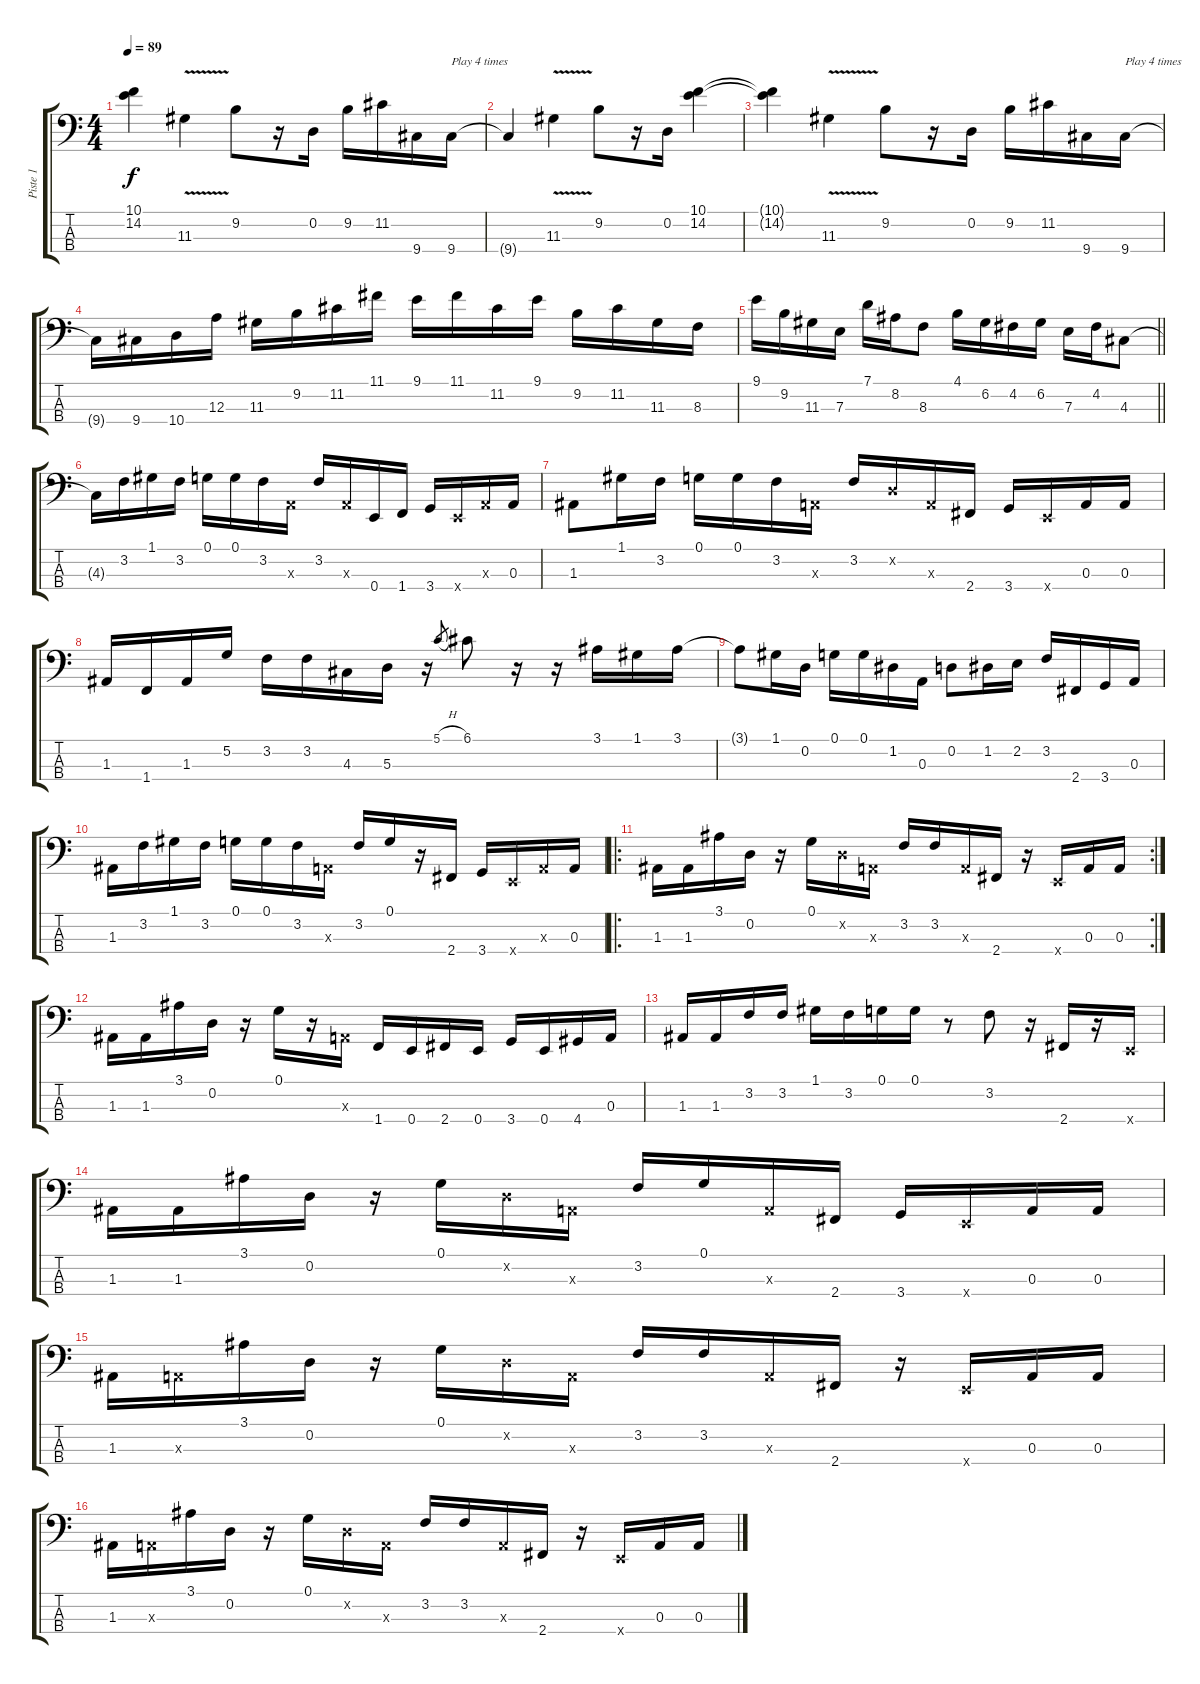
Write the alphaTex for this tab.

\track ("Piste 1" "Piste 1") {instrument electricbassfinger}
\staff {score tabs}
\tuning (G2 D2 A1 E1) {hide}
\ts (4 4)
\tempo 89
\clef f4
\ks c
(10.1{t} 14.2{t}).4{dy f} 11.3{v}.4 9.2.8 r.16 0.2.16 9.2.16 11.2.16 9.4.16 9.4.16{txt "Play 4 times"} |
9.4{t}.4 11.3{v}.4 9.2.8 r.16 0.2.16 (10.1 14.2).4 |
(10.1{t} 14.2{t}).4 11.3{v}.4 9.2.8 r.16 0.2.16 9.2.16 11.2.16 9.4.16 9.4.16{txt "Play 4 times"} |
9.4{t}.16 9.4.16 10.4.16 12.3.16 11.3.16 9.2.16 11.2.16 11.1.16 9.1.16 11.1.16 11.2.16 9.1.16 9.2.16 11.2.16 11.3.16 8.3.16 |
\barLineRight lightlight
9.1.16 9.2.16 11.3.16 7.3.16 7.1.16 8.2.16 8.3.8 4.1.16 6.2.16 4.2.16 6.2.16 7.3.16 4.2.16 4.3.8 |
4.3{t}.16 3.2.16 1.1.16 3.2.16 0.1.16 0.1.16 3.2.16 0.3{x}.16 3.2.16 0.3{x}.16 0.4.16 1.4.16 3.4.16 0.4{x}.16 0.3{x}.16 0.3.16 |
1.3.8 1.1.16 3.2.16 0.1.16 0.1.16 3.2.16 0.3{x}.16 3.2.16 0.2{x}.16 0.3{x}.16 2.4.16 3.4.16 0.4{x}.16 0.3.16 0.3.16 |
1.3.16 1.4.16 1.3.16 5.2.16 3.2.16 3.2.16 4.3.16 5.3.16 r.16 5.1{h}.8{gr} 6.1.8 r.16 r.16 3.1.16 1.1.16 3.1.16 |
3.1{t}.8 1.1.16 0.2.16 0.1.16 0.1.16 1.2.16 0.3.16 0.2.8 1.2.16 2.2.16 3.2.16 2.4.16 3.4.16 0.3.16 |
1.3.16 3.2.16 1.1.16 3.2.16 0.1.16 0.1.16 3.2.16 0.3{x}.16 3.2.16 0.1.16 r.16 2.4.16 3.4.16 0.4{x}.16 0.3{x}.16 0.3.16 |
\ro
\rc 2
1.3.16 1.3.16 3.1.16 0.2.16 r.16 0.1.16 0.2{x}.16 0.3{x}.16 3.2.16 3.2.16 0.3{x}.16 2.4.16 r.16 0.4{x}.16 0.3.16 0.3.16 |
1.3.16 1.3.16 3.1.16 0.2.16 r.16 0.1.16 r.16 0.3{x}.16 1.4.16 0.4.16 2.4.16 0.4.16 3.4.16 0.4.16 4.4.16 0.3.16 |
1.3.16 1.3.16 3.2.16 3.2.16 1.1.16 3.2.16 0.1.16 0.1.16 r.8 3.2.8 r.16 2.4.16 r.16 0.4{x}.16 |
1.3.16 1.3.16 3.1.16 0.2.16 r.16 0.1.16 0.2{x}.16 0.3{x}.16 3.2.16 0.1.16 0.3{x}.16 2.4.16 3.4.16 0.4{x}.16 0.3.16 0.3.16 |
1.3.16 0.3{x}.16 3.1.16 0.2.16 r.16 0.1.16 0.2{x}.16 0.3{x}.16 3.2.16 3.2.16 0.3{x}.16 2.4.16 r.16 0.4{x}.16 0.3.16 0.3.16 |
1.3.16 0.3{x}.16 3.1.16 0.2.16 r.16 0.1.16 0.2{x}.16 0.3{x}.16 3.2.16 3.2.16 0.3{x}.16 2.4.16 r.16 0.4{x}.16 0.3.16 0.3.16
